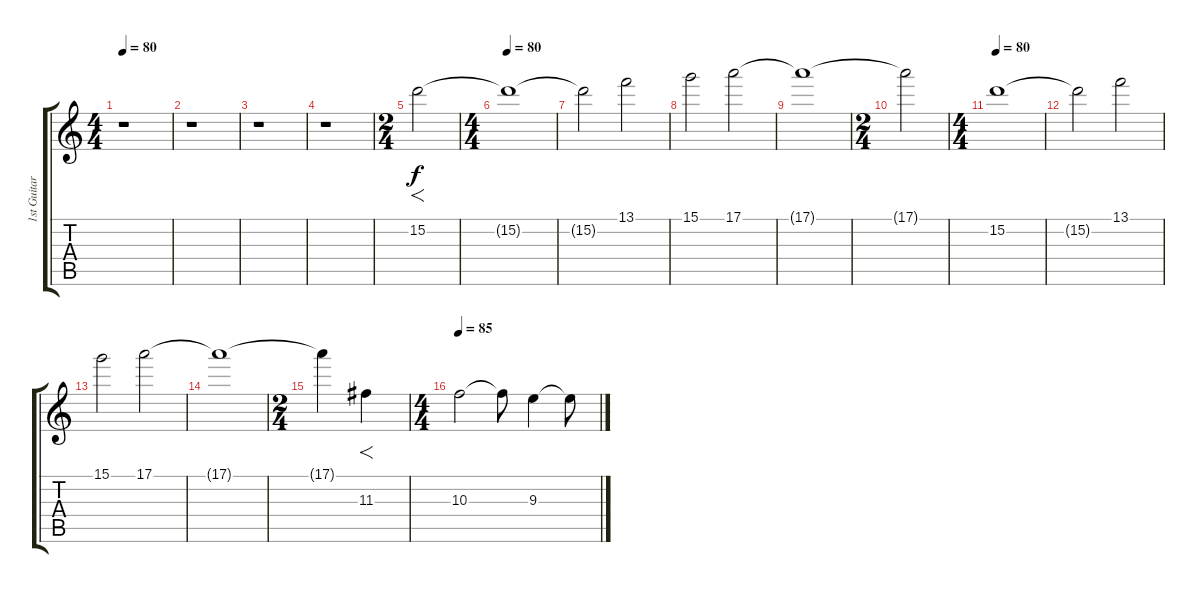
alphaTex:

\track ("1st Guitar" "1st Guitar") {instrument distortionguitar}
\staff {score tabs}
\tuning (E4 B3 G3 D3 A2 D2) {hide}
\ts (4 4)
\tempo 80
\clef g2
\ks c
r.1{dy f} |
r.1 |
r.1 |
r.1 |
\ts (2 4)
15.2.2{f volume 11} |
\ts (4 4)
\tempo 80
15.2{t}.1 |
15.2{t}.2 13.1.2 |
15.1.2 17.1.2 |
17.1{t}.1 |
\ts (2 4)
17.1{t}.2 |
\ts (4 4)
\tempo 80
15.2.1 |
15.2{t}.2 13.1.2 |
15.1.2 17.1.2 |
17.1{t}.1 |
\ts (2 4)
17.1{t}.4 11.3.4{f volume 12} |
\ts (4 4)
\tempo 85
10.3.2 10.3{t}.8 9.3.4 9.3{t}.8
